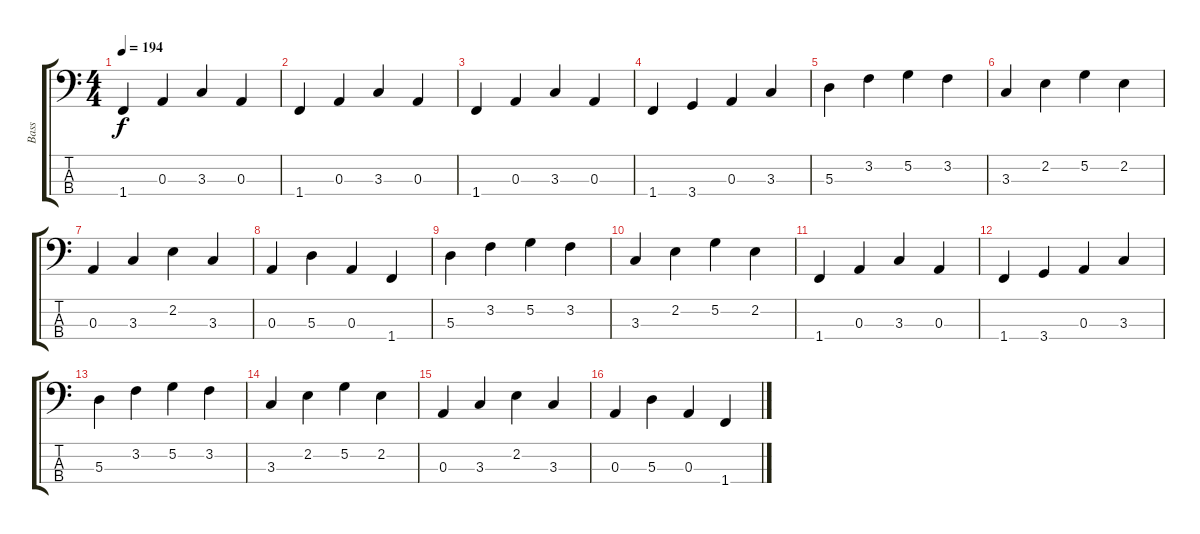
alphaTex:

\track ("Bass" "Bass") {instrument electricbassfinger}
\staff {score tabs}
\tuning (G2 D2 A1 E1) {hide}
\ts (4 4)
\tempo 194
\clef f4
\ks c
1.4.4{dy f} 0.3.4 3.3.4 0.3.4 |
1.4.4 0.3.4 3.3.4 0.3.4 |
1.4.4 0.3.4 3.3.4 0.3.4 |
1.4.4 3.4.4 0.3.4 3.3.4 |
5.3.4 3.2.4 5.2.4 3.2.4 |
3.3.4 2.2.4 5.2.4 2.2.4 |
0.3.4 3.3.4 2.2.4 3.3.4 |
0.3.4 5.3.4 0.3.4 1.4.4 |
5.3.4 3.2.4 5.2.4 3.2.4 |
3.3.4 2.2.4 5.2.4 2.2.4 |
1.4.4 0.3.4 3.3.4 0.3.4 |
1.4.4 3.4.4 0.3.4 3.3.4 |
5.3.4 3.2.4 5.2.4 3.2.4 |
3.3.4 2.2.4 5.2.4 2.2.4 |
0.3.4 3.3.4 2.2.4 3.3.4 |
0.3.4 5.3.4 0.3.4 1.4.4
